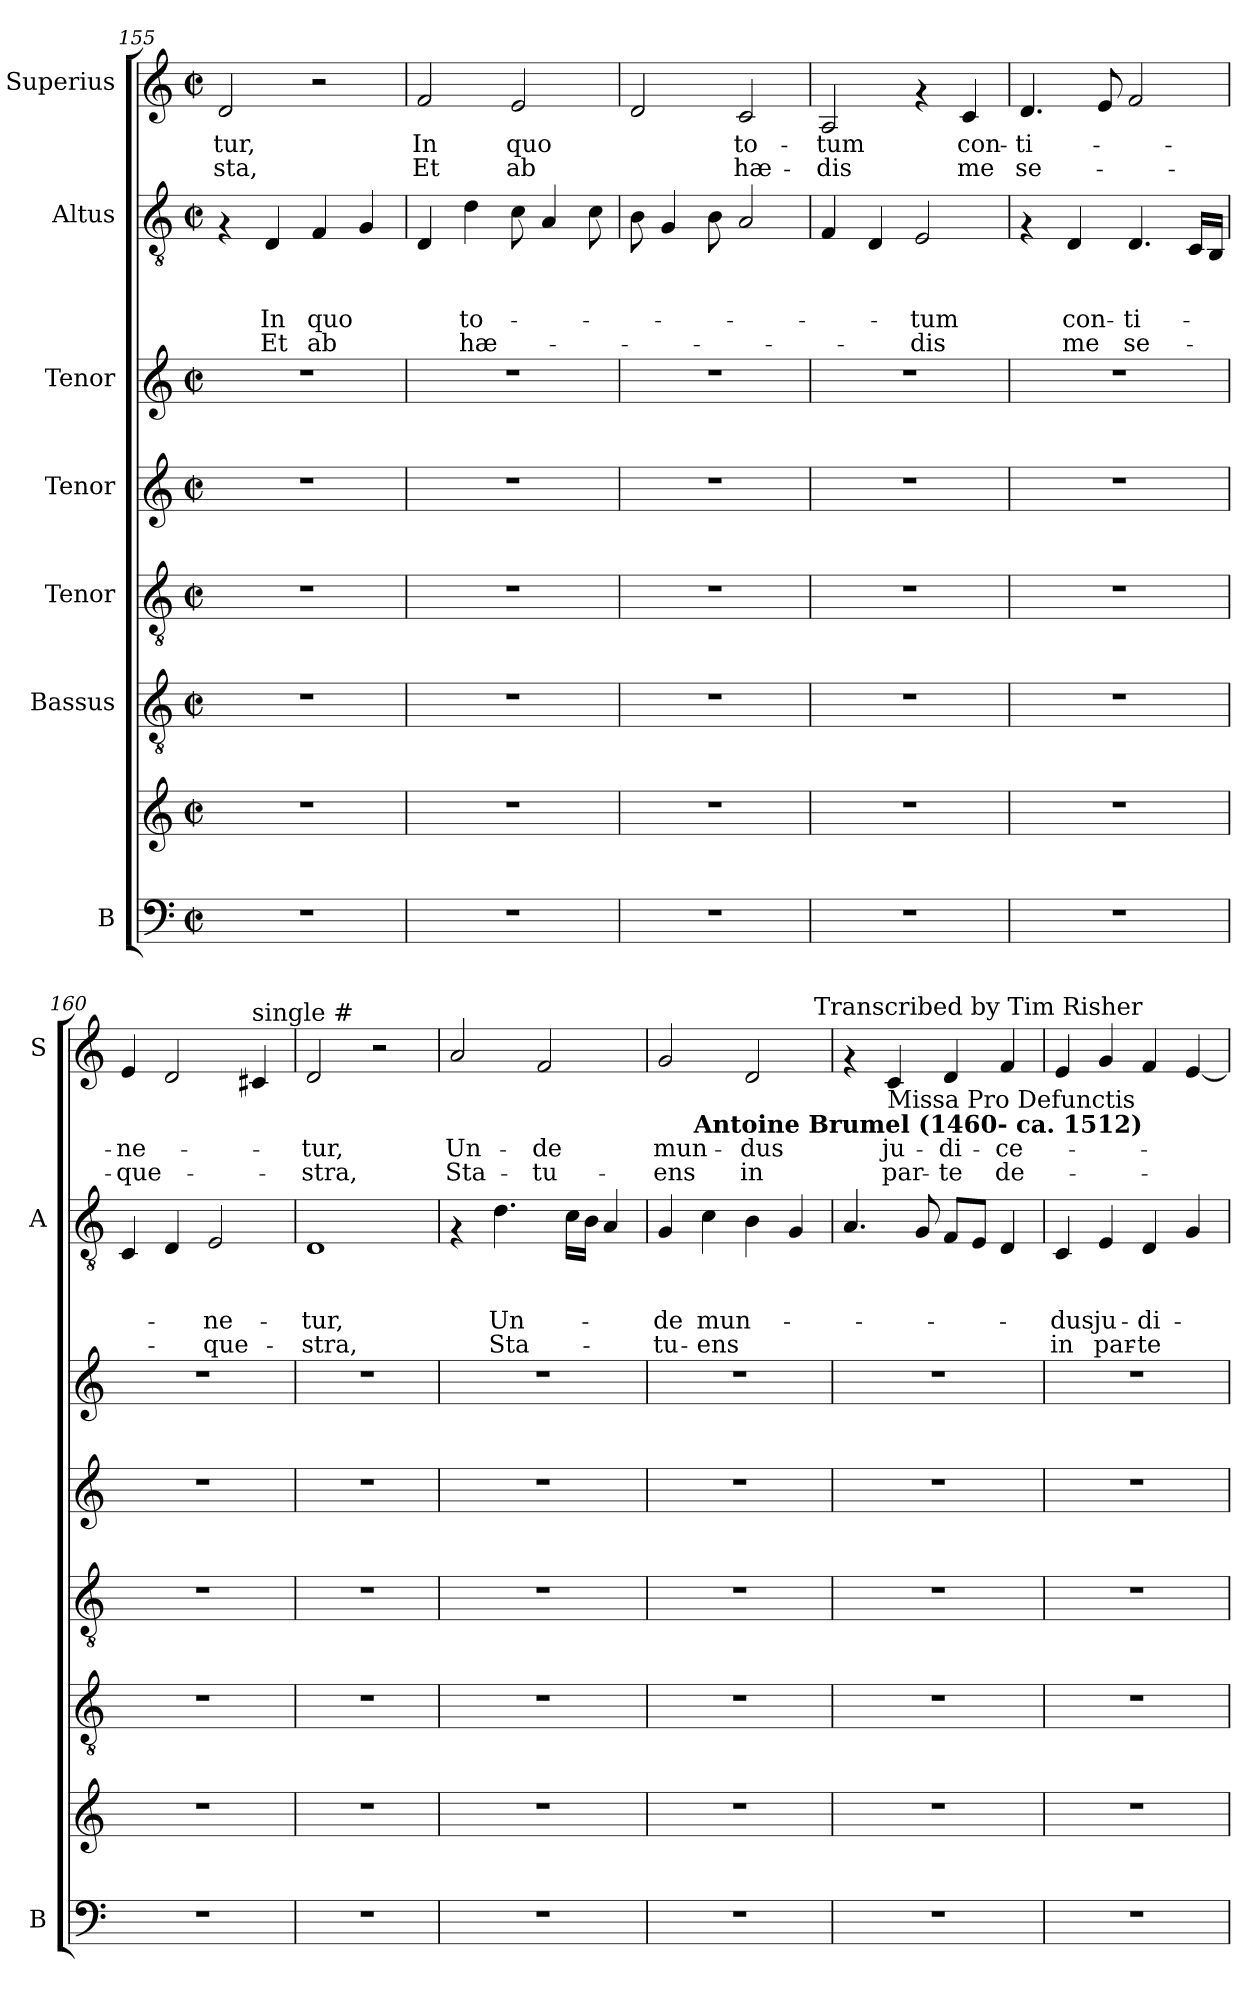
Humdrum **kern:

**kern	**kern	**kern	**kern	**kern	**kern	**kern	**text	**text	**text	**text	**kern	**text	**text
*part8	*part7	*part6	*part5	*part4	*part3	*part2	*part2	*part2	*part2	*part2	*part1	*part1	*part1
*staff8	*staff7	*staff6	*staff5	*staff4	*staff3	*staff2	*staff2	*staff2	*staff2	*staff2	*staff1	*staff1	*staff1
*I"B	*	*I"Bassus	*I"Tenor	*I"Tenor	*I"Tenor	*I"Altus	*	*	*	*	*I"Superius	*	*
*I'B	*	*	*	*	*	*I'A	*	*	*	*	*I'S	*	*
*clefF4	*clefG2	*clefGv2	*clefGv2	*clefG2	*clefG2	*clefGv2	*	*	*	*	*clefG2	*	*
*k[]	*k[]	*k[]	*k[]	*k[]	*k[]	*k[]	*	*	*	*	*k[]	*	*
*C:	*C:	*C:	*C:	*C:	*C:	*C:	*	*	*	*	*C:	*	*
*M2/2	*M2/2	*M2/2	*M2/2	*M2/2	*M2/2	*M2/2	*	*	*	*	*M2/2	*	*
*met(c|)	*met(c|)	*met(c|)	*met(c|)	*met(c|)	*met(c|)	*met(c|)	*	*	*	*	*met(c|)	*	*
=155	=155	=155	=155	=155	=155	=155	=155	=155	=155	=155	=155	=155	=155
!	!	!	!	!	!	!	!	!	!	!	!	!LO:LY:b	!LO:LY:b
1r	1r	1r	1r	1r	1r	4rF	.	.	.	.	2d/	-tur,	-sta,
!	!	!	!	!	!	!	!	!	!LO:LY:b	!LO:LY:b	!	!	!
.	.	.	.	.	.	4D/	.	.	In	Et	.	.	.
!	!	!	!	!	!	!	!	!	!LO:LY:b	!LO:LY:b	!	!	!
.	.	.	.	.	.	4F/	.	.	quo	ab	2r	.	.
.	.	.	.	.	.	4G/	.	.	.	.	.	.	.
=156	=156	=156	=156	=156	=156	=156	=156	=156	=156	=156	=156	=156	=156
!	!	!	!	!	!	!	!	!	!	!	!	!LO:LY:b	!LO:LY:b
1r	1r	1r	1r	1r	1r	4D/	.	.	.	.	2f/	In	Et
!	!	!	!	!	!	!	!	!	!LO:LY:b	!LO:LY:b	!	!	!
.	.	.	.	.	.	4d\	.	.	to-	hæ-	.	.	.
!	!	!	!	!	!	!	!	!	!	!	!	!LO:LY:b	!LO:LY:b
.	.	.	.	.	.	8c\	.	.	.	.	2e/	quo	ab
.	.	.	.	.	.	4A/	.	.	.	.	.	.	.
.	.	.	.	.	.	8c\	.	.	.	.	.	.	.
=157	=157	=157	=157	=157	=157	=157	=157	=157	=157	=157	=157	=157	=157
1r	1r	1r	1r	1r	1r	8B\	.	.	.	.	2d/	.	.
.	.	.	.	.	.	4G/	.	.	.	.	.	.	.
.	.	.	.	.	.	8B\	.	.	.	.	.	.	.
!	!	!	!	!	!	!	!	!	!	!	!	!LO:LY:b	!LO:LY:b
.	.	.	.	.	.	2A/	.	.	.	.	2c/	to-	hæ-
=158	=158	=158	=158	=158	=158	=158	=158	=158	=158	=158	=158	=158	=158
!	!	!	!	!	!	!	!	!	!	!	!	!LO:LY:b	!LO:LY:b
1r	1r	1r	1r	1r	1r	4F/	.	.	.	.	2A/	-tum	-dis
.	.	.	.	.	.	4D/	.	.	.	.	.	.	.
!	!	!	!	!	!	!	!	!	!LO:LY:b	!LO:LY:b	!	!	!
.	.	.	.	.	.	2E/	.	.	-tum	-dis	4rf	.	.
!	!	!	!	!	!	!	!	!	!	!	!	!LO:LY:b	!LO:LY:b
.	.	.	.	.	.	.	.	.	.	.	4c/	con-	me
=159	=159	=159	=159	=159	=159	=159	=159	=159	=159	=159	=159	=159	=159
!	!	!	!	!	!	!	!	!	!	!	!	!LO:LY:b	!LO:LY:b
1r	1r	1r	1r	1r	1r	4rF	.	.	.	.	4.d/	-ti-	se-
!	!	!	!	!	!	!	!	!	!LO:LY:b	!LO:LY:b	!	!	!
.	.	.	.	.	.	4D/	.	.	con-	me	.	.	.
.	.	.	.	.	.	.	.	.	.	.	8e/	.	.
!	!	!	!	!	!	!	!	!	!LO:LY:b	!LO:LY:b	!	!	!
.	.	.	.	.	.	4.D/	.	.	-ti-	se-	2f/	.	.
.	.	.	.	.	.	16C/LL	.	.	.	.	.	.	.
.	.	.	.	.	.	16BB/JJ	.	.	.	.	.	.	.
=160	=160	=160	=160	=160	=160	=160	=160	=160	=160	=160	=160	=160	=160
!	!	!	!	!	!	!	!	!	!	!	!	!LO:LY:b	!LO:LY:b
1r	1r	1r	1r	1r	1r	4C/	.	.	.	.	4e/	-ne-	-que-
.	.	.	.	.	.	4D/	.	.	.	.	2d/	.	.
!	!	!	!	!	!	!	!	!	!LO:LY:b	!LO:LY:b	!	!	!
.	.	.	.	.	.	2E/	.	.	-ne-	-que-	.	.	.
!	!	!	!	!	!	!	!	!	!	!	!LO:TX:a:t=single #	!	!
.	.	.	.	.	.	.	.	.	.	.	4c#/	.	.
=161	=161	=161	=161	=161	=161	=161	=161	=161	=161	=161	=161	=161	=161
!	!	!	!	!	!	!	!	!	!LO:LY:b	!LO:LY:b	!	!LO:LY:b	!LO:LY:b
1r	1r	1r	1r	1r	1r	1D	.	.	-tur,	-stra,	2d/	-tur,	-stra,
.	.	.	.	.	.	.	.	.	.	.	2r	.	.
!!LO:PB:g=z
=162	=162	=162	=162	=162	=162	=162	=162	=162	=162	=162	=162	=162	=162
!	!	!	!	!	!	!	!	!	!	!	!	!LO:LY:b	!LO:LY:b
1r	1r	1r	1r	1r	1r	4rF	.	.	.	.	2a/	Un-	Sta-
!	!	!	!	!	!	!	!	!	!LO:LY:b	!LO:LY:b	!	!	!
.	.	.	.	.	.	4.d\	.	.	Un-	Sta-	.	.	.
!	!	!	!	!	!	!	!	!	!	!	!	!LO:LY:b	!LO:LY:b
.	.	.	.	.	.	.	.	.	.	.	2f/	-de	-tu-
.	.	.	.	.	.	16c\LL	.	.	.	.	.	.	.
.	.	.	.	.	.	16B\JJ	.	.	.	.	.	.	.
.	.	.	.	.	.	4A/	.	.	.	.	.	.	.
=163	=163	=163	=163	=163	=163	=163	=163	=163	=163	=163	=163	=163	=163
!	!	!	!	!	!	!	!	!	!LO:LY:b	!LO:LY:b	!	!LO:LY:b	!LO:LY:b
1r	1r	1r	1r	1r	1r	4G/	.	.	-de	-tu-	2g/	mun-	-ens
!	!	!	!	!	!	!	!	!	!LO:LY:b	!LO:LY:b	!	!	!
.	.	.	.	.	.	4c\	.	.	mun-	-ens	.	.	.
!	!	!	!	!	!	!	!	!	!	!	!	!LO:LY:b	!LO:LY:b
.	.	.	.	.	.	4B\	.	.	.	.	2d/	-dus	in
.	.	.	.	.	.	4G/	.	.	.	.	.	.	.
=164	=164	=164	=164	=164	=164	=164	=164	=164	=164	=164	=164	=164	=164
1r	1r	1r	1r	1r	1r	4.A/	.	.	.	.	4rf	.	.
!	!	!	!	!	!	!	!	!	!	!	!LO:TX:b:t=Missa Pro Defunctis	!	!
!	!	!	!	!	!	!	!	!	!	!	!	!LO:LY:b	!LO:LY:b
.	.	.	.	.	.	.	.	.	.	.	4c/	ju-	par-
.	.	.	.	.	.	8G/	.	.	.	.	.	.	.
!	!	!	!	!	!	!	!	!	!	!	!	!LO:LY:b	!LO:LY:b
.	.	.	.	.	.	8F/L	.	.	.	.	4d/	-di-	-te
.	.	.	.	.	.	8E/J	.	.	.	.	.	.	.
!	!	!	!	!	!	!	!	!	!	!	!	!LO:LY:b	!LO:LY:b
.	.	.	.	.	.	4D/	.	.	.	.	4f/	-ce-	de-
=165	=165	=165	=165	=165	=165	=165	=165	=165	=165	=165	=165	=165	=165
!	!	!	!	!	!	!	!	!	!LO:LY:b	!LO:LY:b	!	!	!
1r	1r	1r	1r	1r	1r	4C/	.	.	-dus	in	4e/	.	.
!	!	!	!	!	!	!	!	!	!LO:LY:b	!LO:LY:b	!	!	!
.	.	.	.	.	.	4E/	.	.	ju-	par-	4g/	.	.
!	!	!	!	!	!	!	!	!	!	!	!LO:TX:b:B:rj:t=Antoine Brumel (1460- ca. 1512)	!	!
!	!	!	!	!	!	!	!	!	!	!	!LO:TX:rj:t=Transcribed by Tim Risher	!	!
!	!	!	!	!	!	!	!	!	!LO:LY:b	!LO:LY:b	!	!	!
.	.	.	.	.	.	4D/	.	.	-di-	-te	4f/	.	.
.	.	.	.	.	.	4G/	.	.	.	.	[<4e/	.	.
=	=	=	=	=	=	=	=	=	=	=	=	=	=
*-	*-	*-	*-	*-	*-	*-	*-	*-	*-	*-	*-	*-	*-
